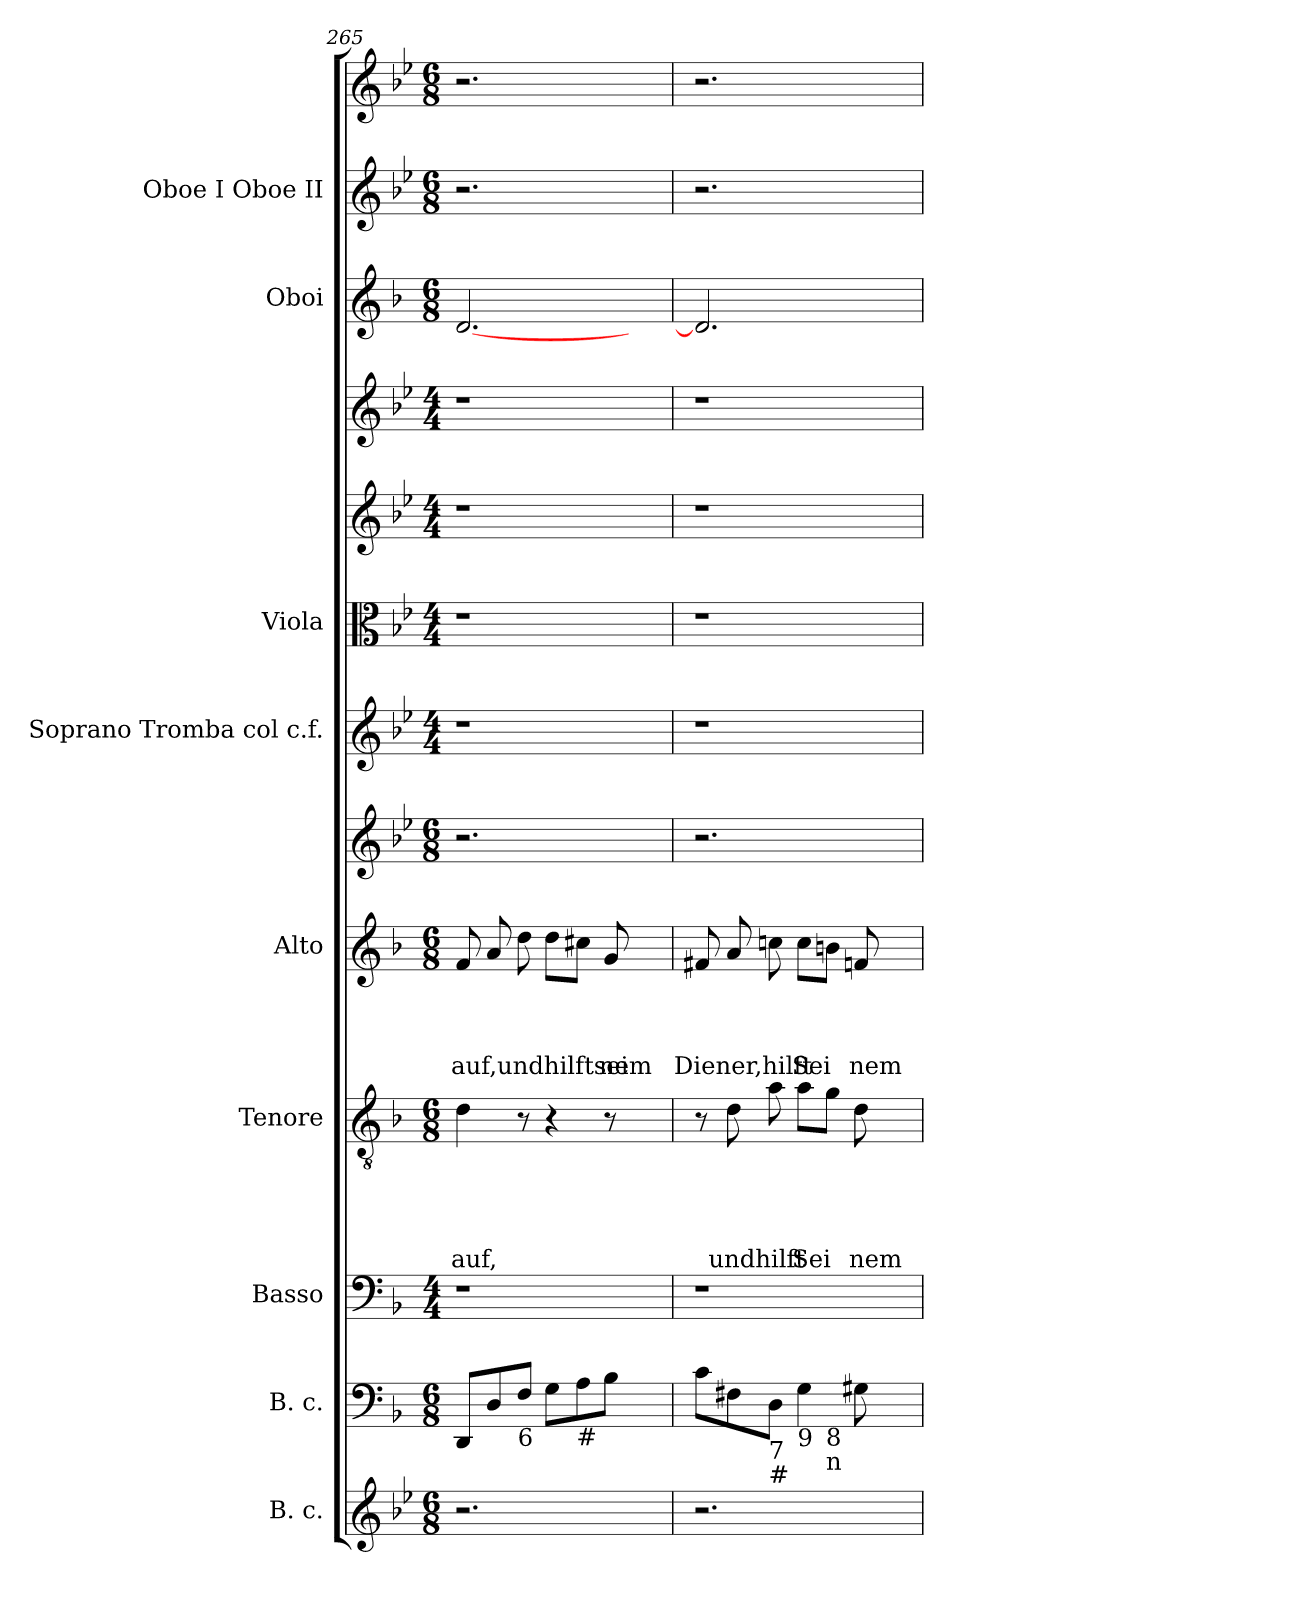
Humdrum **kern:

**kern	**kern	**kern	**kern	**text	**text	**text	**text	**text	**kern	**text	**text	**text	**text	**kern	**kern	**kern	**kern	**kern	**kern	**kern	**kern
*part12	*part11	*part10	*part9	*part9	*part9	*part9	*part9	*part9	*part8	*part8	*part8	*part8	*part8	*part7	*part6	*part5	*part4	*part3	*part2	*part1	*part1
*staff13	*staff12	*staff11	*staff10	*staff10	*staff10	*staff10	*staff10	*staff10	*staff9	*staff9	*staff9	*staff9	*staff9	*staff8	*staff7	*staff6	*staff5	*staff4	*staff3	*staff2	*staff1
*I"B. c.	*I"B. c.	*I"Basso	*I"Tenore	*	*	*	*	*	*I"Alto	*	*	*	*	*	*I"Soprano Tromba col c.f.	*I"Viola	*	*	*I"Oboi	*I"Oboe I Oboe II	*
*	*I'B. c.	*I'Basso	*I'Tenore	*	*	*	*	*	*I'Alto	*	*	*	*	*	*I'Soprano	*I'Viola	*	*	*	*I'Ob	*
*clefG2	*clefF4	*clefF4	*clefGv2	*	*	*	*	*	*clefG2	*	*	*	*	*clefG2	*clefG2	*clefC3	*clefG2	*clefG2	*clefG2	*clefG2	*clefG2
*k[b-e-]	*k[b-]	*k[b-]	*k[b-]	*	*	*	*	*	*k[b-]	*	*	*	*	*k[b-e-]	*k[b-e-]	*k[b-e-]	*k[b-e-]	*k[b-e-]	*k[b-]	*k[b-e-]	*k[b-e-]
*B-:	*F:	*F:	*F:	*	*	*	*	*	*F:	*	*	*	*	*B-:	*B-:	*B-:	*B-:	*B-:	*F:	*B-:	*B-:
*M6/8	*M6/8	*M4/4	*M6/8	*	*	*	*	*	*M6/8	*	*	*	*	*M6/8	*M4/4	*M4/4	*M4/4	*M4/4	*M6/8	*M6/8	*M6/8
=265	=265	=265	=265	=265	=265	=265	=265	=265	=265	=265	=265	=265	=265	=265	=265	=265	=265	=265	=265	=265	=265
!	!	!	!	!	!	!	!	!LO:LY:b	!	!	!	!	!LO:LY:b	!	!	!	!	!	!	!	!
2.r	8DD/L	1r	4d\	.	.	.	.	auf,	8f/	.	.	.	auf,undhilftsei	2.r	1r	1r	1r	1r	[<2.d/	2.r	2.r
.	8D/	.	.	.	.	.	.	.	8a/	.	.	.	.	.	.	.	.	.	.	.	.
!	!LO:TX:b:t=6	!	!	!	!	!	!	!	!	!	!	!	!	!	!	!	!	!	!	!	!
.	8F/J	.	8r	.	.	.	.	.	8dd\	.	.	.	.	.	.	.	.	.	.	.	.
.	8G>\L	.	4r	.	.	.	.	.	8dd\L	.	.	.	.	.	.	.	.	.	.	.	.
!	!LO:TX:b:t=#	!	!	!	!	!	!	!	!	!	!	!	!	!	!	!	!	!	!	!	!
.	8A\	.	.	.	.	.	.	.	8cc#X\J	.	.	.	.	.	.	.	.	.	.	.	.
!	!	!	!	!	!	!	!	!	!	!	!	!	!LO:LY:b	!	!	!	!	!	!	!	!
.	8B->\J	.	8r	.	.	.	.	.	8g/	.	.	.	nem	.	.	.	.	.	.	.	.
4ryy	4ryy	.	4ryy	.	.	.	.	.	4ryy	.	.	.	.	4ryy	.	.	.	.	4ryy	4ryy	4ryy
=266	=266	=266	=266	=266	=266	=266	=266	=266	=266	=266	=266	=266	=266	=266	=266	=266	=266	=266	=266	=266	=266
!	!LO:TX:b:t=2	!	!	!	!	!	!	!	!	!	!	!	!	!	!	!	!	!	!	!	!
!	!	!	!	!	!	!	!	!	!	!	!	!	!LO:LY:b	!	!	!	!	!	!	!	!
*	*^	*	*	*	*	*	*	*	*	*	*	*	*	*	*	*	*	*	*	*	*
2.r	8c>\L	2ryy	1r	8r	.	.	.	.	.	8f#X/	.	.	.	Diener,hilft	2.r	1r	1r	1r	1r	2.d/]	2.r	2.r
!	!	!	!	!	!	!	!	!	!LO:LY:b	!	!	!	!	!	!	!	!	!	!	!	!	!
.	8F#X\	.	.	8d\	.	.	.	.	undhilft	8a/	.	.	.	.	.	.	.	.	.	.	.	.
!	!LO:TX:b:t=7	!	!	!	!	!	!	!	!	!	!	!	!	!	!	!	!	!	!	!	!	!
!	!LO:TX:b:t=#	!	!	!	!	!	!	!	!	!	!	!	!	!	!	!	!	!	!	!	!	!
.	8D\J	.	.	8a\	.	.	.	.	.	8ccn\	.	.	.	.	.	.	.	.	.	.	.	.
!	!LO:TX:b:t=9	!	!	!	!	!	!	!	!	!	!	!	!	!	!	!	!	!	!	!	!	!
!	!	!	!	!	!	!	!	!	!LO:LY:b	!	!	!	!	!LO:LY:b	!	!	!	!	!	!	!	!
.	4G>\	.	.	8a\L	.	.	.	.	Sei	8cc\L	.	.	.	Sei	.	.	.	.	.	.	.	.
!	!	!LO:TX:b:t=8	!	!	!	!	!	!	!	!	!	!	!	!	!	!	!	!	!	!	!	!
!	!	!LO:TX:b:t=n	!	!	!	!	!	!	!	!	!	!	!	!	!	!	!	!	!	!	!	!
.	.	2ryy	.	8g\J	.	.	.	.	.	8bn\J	.	.	.	.	.	.	.	.	.	.	.	.
!	!	!	!	!	!	!	!	!	!LO:LY:b	!	!	!	!	!LO:LY:b	!	!	!	!	!	!	!	!
.	8G#X>\	.	.	8d\	.	.	.	.	nem	8fn/	.	.	.	nem	.	.	.	.	.	.	.	.
4ryy	4ryy	.	.	4ryy	.	.	.	.	.	4ryy	.	.	.	.	4ryy	.	.	.	.	4ryy	4ryy	4ryy
*	*v	*v	*	*	*	*	*	*	*	*	*	*	*	*	*	*	*	*	*	*	*	*
=	=	=	=	=	=	=	=	=	=	=	=	=	=	=	=	=	=	=	=	=	=
*-	*-	*-	*-	*-	*-	*-	*-	*-	*-	*-	*-	*-	*-	*-	*-	*-	*-	*-	*-	*-	*-
